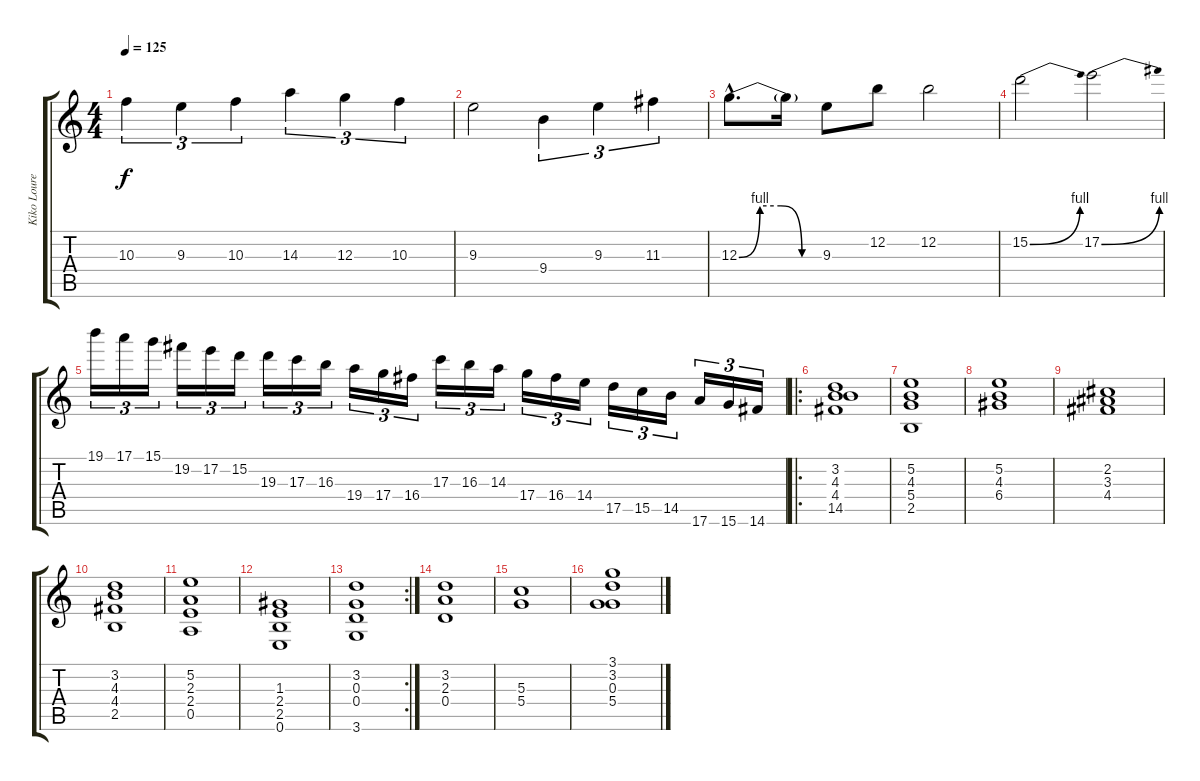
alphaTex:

\track ("Kiko Loureiro" "Kiko Loure") {instrument distortionguitar}
\staff {score tabs}
\tuning (E4 B3 G3 D3 A2 E2) {hide}
\ts (4 4)
\tempo 125
\clef g2
\ks c
10.3.4{tu (3 2) dy f} 9.3.4{tu (3 2)} 10.3.4{tu (3 2)} 14.3.4{tu (3 2)} 12.3.4{tu (3 2)} 10.3.4{tu (3 2)} |
9.3.2 9.4.4{tu (3 2)} 9.3.4{tu (3 2)} 11.3.4{tu (3 2)} |
12.3{be (custom 0 0 15 4 30 4 45 0 60 0) hac}.8{d} 12.3{t}.16 9.3.8 12.2.8 12.2.2 |
15.2{be (bend 0 0 60 4)}.2 17.2{be (bend 0 0 60 4)}.2 |
19.1.16{tu (3 2)} 17.1.16{tu (3 2)} 15.1.16{tu (3 2)} 19.2.16{tu (3 2)} 17.2.16{tu (3 2)} 15.2.16{tu (3 2)} 19.3.16{tu (3 2)} 17.3.16{tu (3 2)} 16.3.16{tu (3 2)} 19.4.16{tu (3 2)} 17.4.16{tu (3 2)} 16.4.16{tu (3 2)} 17.3.16{tu (3 2)} 16.3.16{tu (3 2)} 14.3.16{tu (3 2)} 17.4.16{tu (3 2)} 16.4.16{tu (3 2)} 14.4.16{tu (3 2)} 17.5.16{tu (3 2)} 15.5.16{tu (3 2)} 14.5.16{tu (3 2)} 17.6.16{tu (3 2)} 15.6.16{tu (3 2)} 14.6.16{tu (3 2)} |
\ro
(3.2 4.3 4.4 14.5).1{volume 13} |
(5.2 4.3 5.4 2.5).1 |
(5.2 4.3 6.4).1 |
(2.2 3.3 4.4).1 |
(3.2 4.3 4.4 2.5).1 |
(5.2 2.3 2.4 0.5).1 |
(1.3 2.4 2.5 0.6).1 |
\rc 2
(3.2 0.3 0.4 3.6).1 |
(3.2 2.3 0.4).1 |
(5.3 5.4).1 |
(3.1 3.2 0.3 5.4).1
